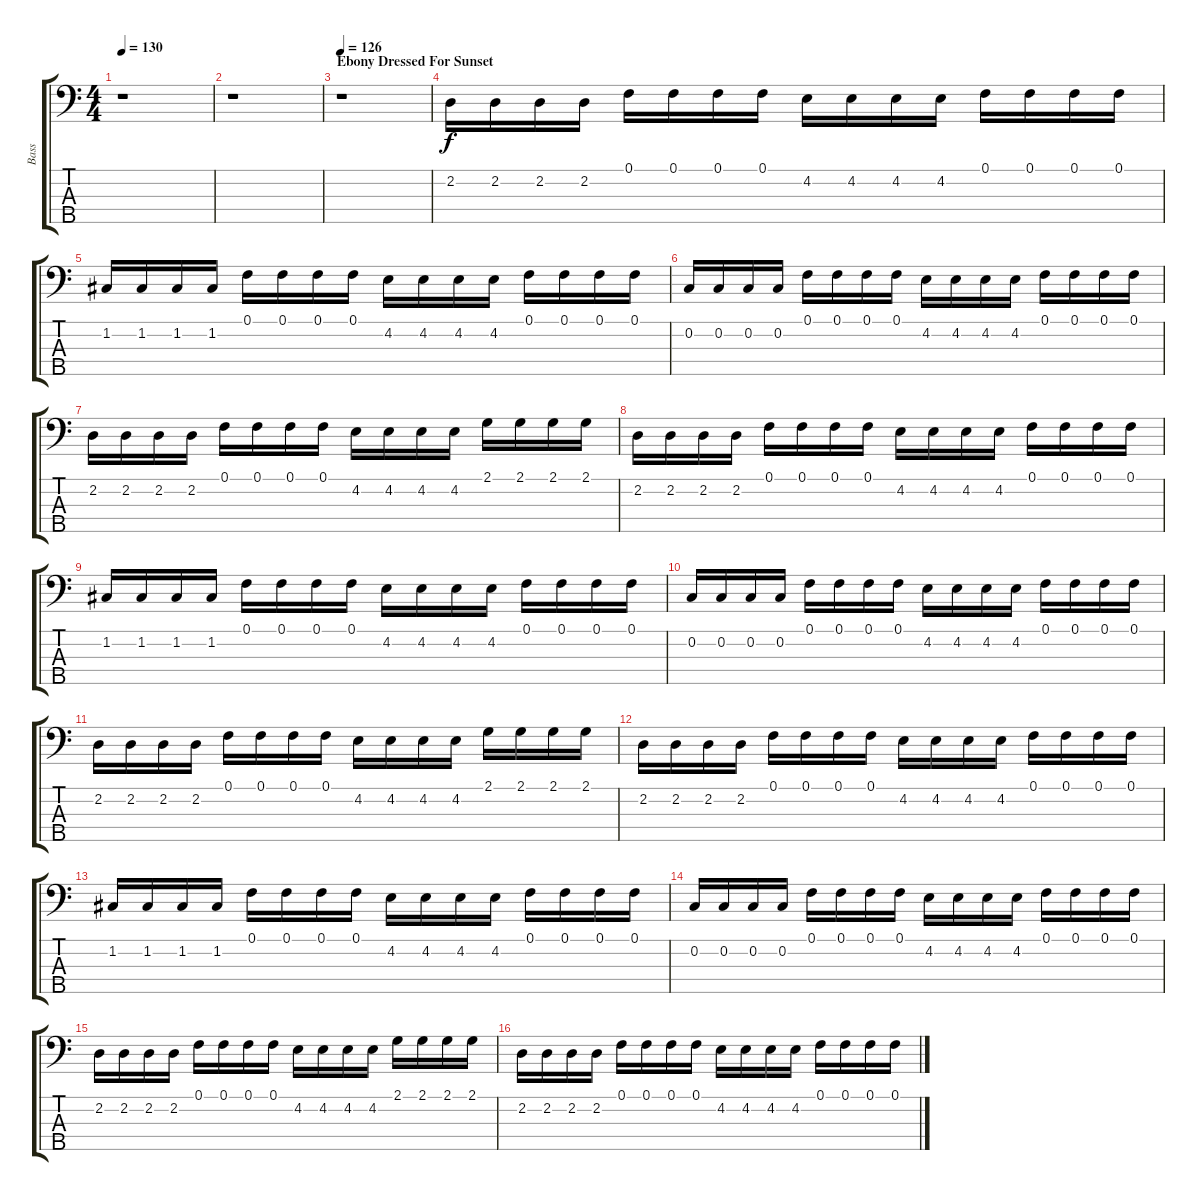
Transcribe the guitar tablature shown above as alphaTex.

\track ("Bass" "Bass") {instrument electricbassfinger}
\staff {score tabs}
\tuning (F2 C2 G1 D1 A0) {hide}
\ts (4 4)
\tempo 130
\clef f4
\ks c
r.1{dy f} |
r.1 |
\section ("" "Ebony Dressed For Sunset")
\tempo 126
r.1 |
2.2.16 2.2.16 2.2.16 2.2.16 0.1.16 0.1.16 0.1.16 0.1.16 4.2.16 4.2.16 4.2.16 4.2.16 0.1.16 0.1.16 0.1.16 0.1.16 |
1.2.16 1.2.16 1.2.16 1.2.16 0.1.16 0.1.16 0.1.16 0.1.16 4.2.16 4.2.16 4.2.16 4.2.16 0.1.16 0.1.16 0.1.16 0.1.16 |
0.2.16 0.2.16 0.2.16 0.2.16 0.1.16 0.1.16 0.1.16 0.1.16 4.2.16 4.2.16 4.2.16 4.2.16 0.1.16 0.1.16 0.1.16 0.1.16 |
2.2.16 2.2.16 2.2.16 2.2.16 0.1.16 0.1.16 0.1.16 0.1.16 4.2.16 4.2.16 4.2.16 4.2.16 2.1.16 2.1.16 2.1.16 2.1.16 |
2.2.16 2.2.16 2.2.16 2.2.16 0.1.16 0.1.16 0.1.16 0.1.16 4.2.16 4.2.16 4.2.16 4.2.16 0.1.16 0.1.16 0.1.16 0.1.16 |
1.2.16 1.2.16 1.2.16 1.2.16 0.1.16 0.1.16 0.1.16 0.1.16 4.2.16 4.2.16 4.2.16 4.2.16 0.1.16 0.1.16 0.1.16 0.1.16 |
0.2.16 0.2.16 0.2.16 0.2.16 0.1.16 0.1.16 0.1.16 0.1.16 4.2.16 4.2.16 4.2.16 4.2.16 0.1.16 0.1.16 0.1.16 0.1.16 |
2.2.16 2.2.16 2.2.16 2.2.16 0.1.16 0.1.16 0.1.16 0.1.16 4.2.16 4.2.16 4.2.16 4.2.16 2.1.16 2.1.16 2.1.16 2.1.16 |
2.2.16 2.2.16 2.2.16 2.2.16 0.1.16 0.1.16 0.1.16 0.1.16 4.2.16 4.2.16 4.2.16 4.2.16 0.1.16 0.1.16 0.1.16 0.1.16 |
1.2.16 1.2.16 1.2.16 1.2.16 0.1.16 0.1.16 0.1.16 0.1.16 4.2.16 4.2.16 4.2.16 4.2.16 0.1.16 0.1.16 0.1.16 0.1.16 |
0.2.16 0.2.16 0.2.16 0.2.16 0.1.16 0.1.16 0.1.16 0.1.16 4.2.16 4.2.16 4.2.16 4.2.16 0.1.16 0.1.16 0.1.16 0.1.16 |
2.2.16 2.2.16 2.2.16 2.2.16 0.1.16 0.1.16 0.1.16 0.1.16 4.2.16 4.2.16 4.2.16 4.2.16 2.1.16 2.1.16 2.1.16 2.1.16 |
2.2.16 2.2.16 2.2.16 2.2.16 0.1.16 0.1.16 0.1.16 0.1.16 4.2.16 4.2.16 4.2.16 4.2.16 0.1.16 0.1.16 0.1.16 0.1.16
